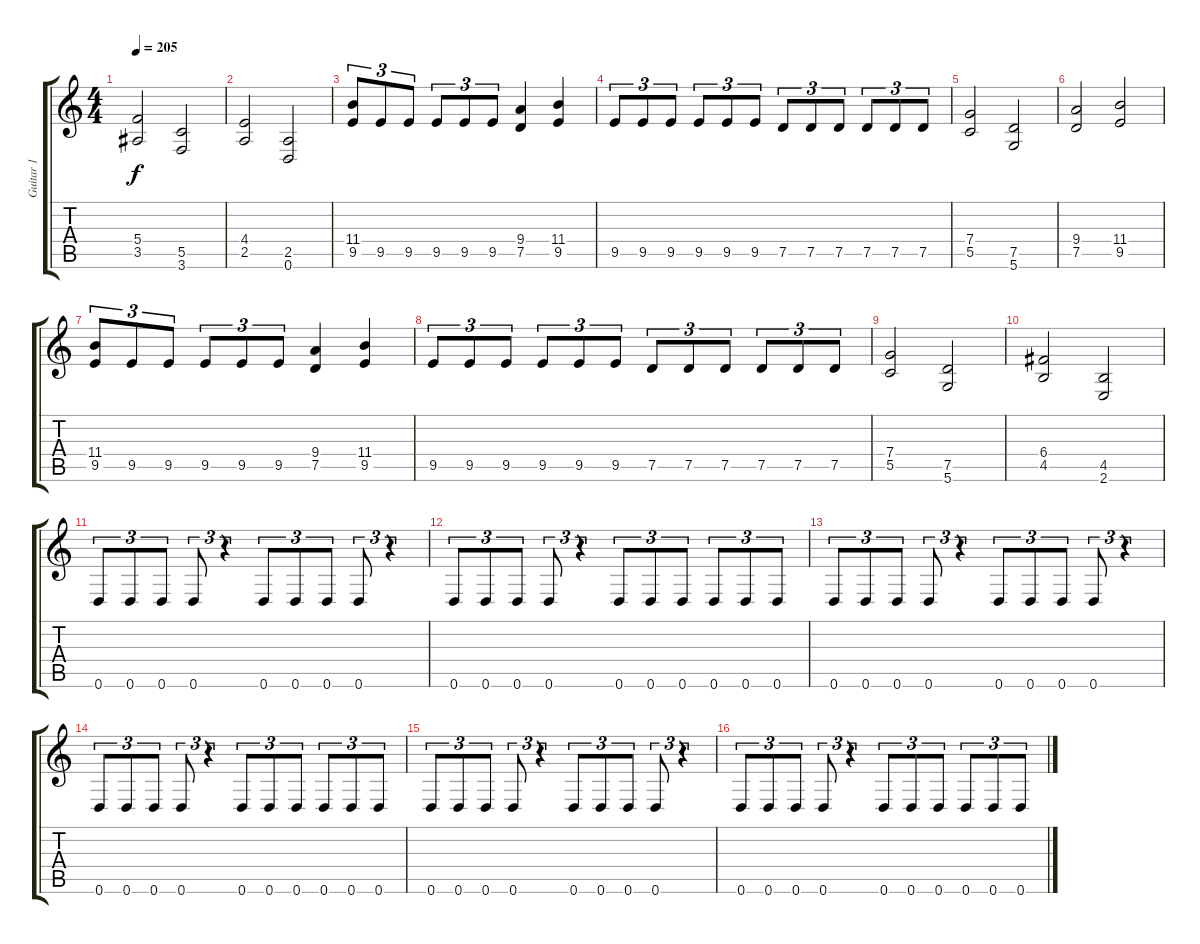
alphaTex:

\track ("Guitar 1" "Guitar 1") {instrument distortionguitar}
\staff {score tabs}
\tuning (D4 A3 F3 C3 G2 D2) {hide}
\ts (4 4)
\tempo 205
\clef g2
\ks c
(5.4 3.5).2{dy f} (5.5 3.6).2 |
(4.4 2.5).2 (2.5 0.6).2 |
(11.4 9.5).8{tu (3 2)} 9.5.8{tu (3 2)} 9.5.8{tu (3 2)} 9.5.8{tu (3 2)} 9.5.8{tu (3 2)} 9.5.8{tu (3 2)} (9.4 7.5).4 (11.4 9.5).4 |
9.5.8{tu (3 2)} 9.5.8{tu (3 2)} 9.5.8{tu (3 2)} 9.5.8{tu (3 2)} 9.5.8{tu (3 2)} 9.5.8{tu (3 2)} 7.5.8{tu (3 2)} 7.5.8{tu (3 2)} 7.5.8{tu (3 2)} 7.5.8{tu (3 2)} 7.5.8{tu (3 2)} 7.5.8{tu (3 2)} |
(7.4 5.5).2 (7.5 5.6).2 |
(9.4 7.5).2 (11.4 9.5).2 |
(11.4 9.5).8{tu (3 2)} 9.5.8{tu (3 2)} 9.5.8{tu (3 2)} 9.5.8{tu (3 2)} 9.5.8{tu (3 2)} 9.5.8{tu (3 2)} (9.4 7.5).4 (11.4 9.5).4 |
9.5.8{tu (3 2)} 9.5.8{tu (3 2)} 9.5.8{tu (3 2)} 9.5.8{tu (3 2)} 9.5.8{tu (3 2)} 9.5.8{tu (3 2)} 7.5.8{tu (3 2)} 7.5.8{tu (3 2)} 7.5.8{tu (3 2)} 7.5.8{tu (3 2)} 7.5.8{tu (3 2)} 7.5.8{tu (3 2)} |
(7.4 5.5).2 (7.5 5.6).2 |
(6.4 4.5).2 (4.5 2.6).2 |
0.6.8{tu (3 2)} 0.6.8{tu (3 2)} 0.6.8{tu (3 2)} 0.6.8{tu (3 2)} r.4{tu (3 2)} 0.6.8{tu (3 2)} 0.6.8{tu (3 2)} 0.6.8{tu (3 2)} 0.6.8{tu (3 2)} r.4{tu (3 2)} |
0.6.8{tu (3 2)} 0.6.8{tu (3 2)} 0.6.8{tu (3 2)} 0.6.8{tu (3 2)} r.4{tu (3 2)} 0.6.8{tu (3 2)} 0.6.8{tu (3 2)} 0.6.8{tu (3 2)} 0.6.8{tu (3 2)} 0.6.8{tu (3 2)} 0.6.8{tu (3 2)} |
0.6.8{tu (3 2)} 0.6.8{tu (3 2)} 0.6.8{tu (3 2)} 0.6.8{tu (3 2)} r.4{tu (3 2)} 0.6.8{tu (3 2)} 0.6.8{tu (3 2)} 0.6.8{tu (3 2)} 0.6.8{tu (3 2)} r.4{tu (3 2)} |
0.6.8{tu (3 2)} 0.6.8{tu (3 2)} 0.6.8{tu (3 2)} 0.6.8{tu (3 2)} r.4{tu (3 2)} 0.6.8{tu (3 2)} 0.6.8{tu (3 2)} 0.6.8{tu (3 2)} 0.6.8{tu (3 2)} 0.6.8{tu (3 2)} 0.6.8{tu (3 2)} |
0.6.8{tu (3 2)} 0.6.8{tu (3 2)} 0.6.8{tu (3 2)} 0.6.8{tu (3 2)} r.4{tu (3 2)} 0.6.8{tu (3 2)} 0.6.8{tu (3 2)} 0.6.8{tu (3 2)} 0.6.8{tu (3 2)} r.4{tu (3 2)} |
0.6.8{tu (3 2)} 0.6.8{tu (3 2)} 0.6.8{tu (3 2)} 0.6.8{tu (3 2)} r.4{tu (3 2)} 0.6.8{tu (3 2)} 0.6.8{tu (3 2)} 0.6.8{tu (3 2)} 0.6.8{tu (3 2)} 0.6.8{tu (3 2)} 0.6.8{tu (3 2)}
